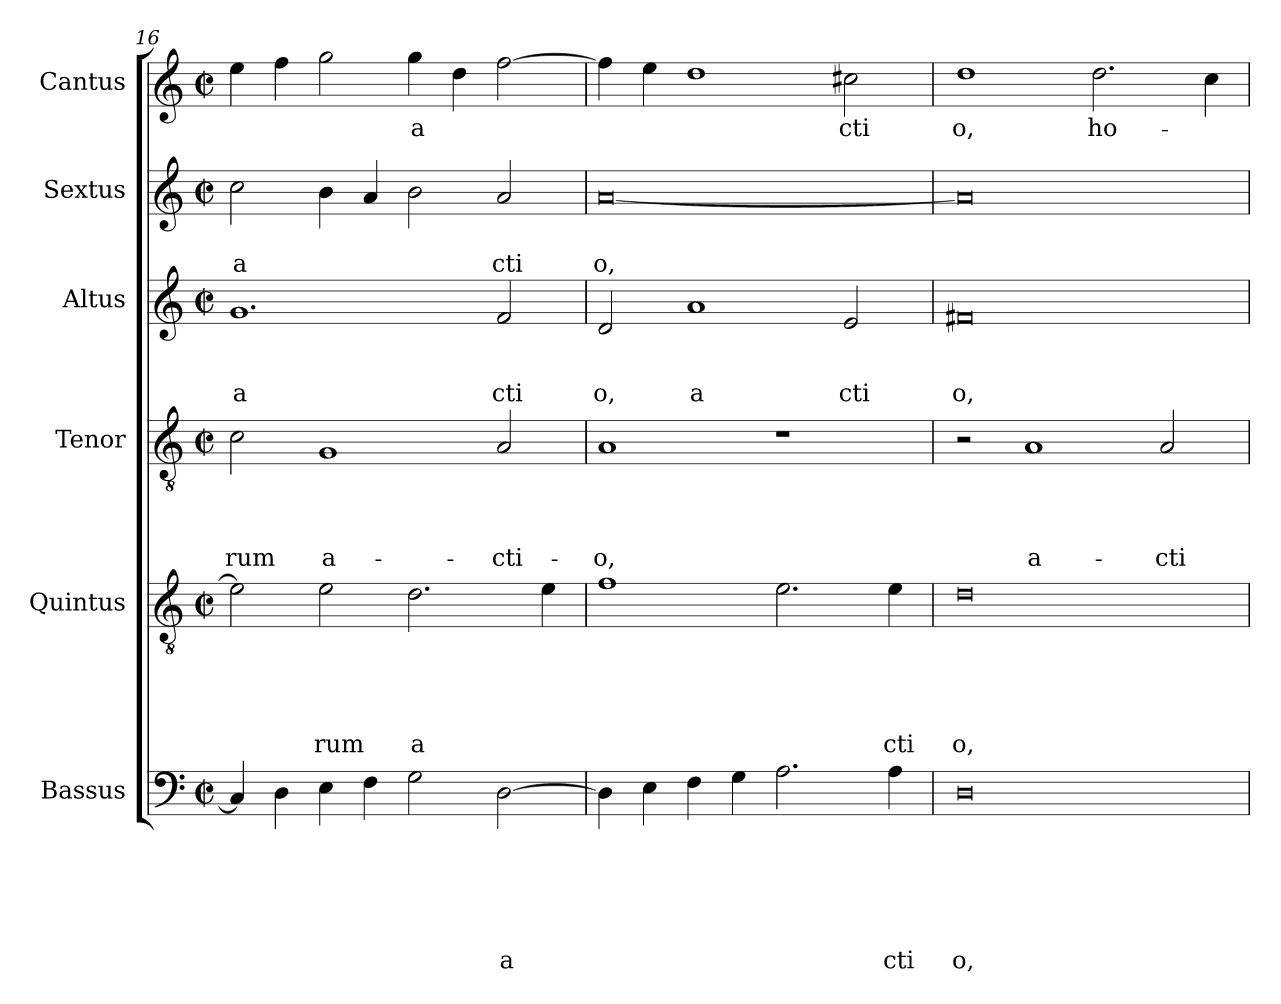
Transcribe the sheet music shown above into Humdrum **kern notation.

**kern	**text	**text	**text	**text	**text	**text	**kern	**text	**text	**text	**text	**text	**kern	**text	**text	**text	**text	**kern	**text	**text	**text	**kern	**text	**text	**kern	**text
*part6	*part6	*part6	*part6	*part6	*part6	*part6	*part5	*part5	*part5	*part5	*part5	*part5	*part4	*part4	*part4	*part4	*part4	*part3	*part3	*part3	*part3	*part2	*part2	*part2	*part1	*part1
*staff6	*staff6	*staff6	*staff6	*staff6	*staff6	*staff6	*staff5	*staff5	*staff5	*staff5	*staff5	*staff5	*staff4	*staff4	*staff4	*staff4	*staff4	*staff3	*staff3	*staff3	*staff3	*staff2	*staff2	*staff2	*staff1	*staff1
*I"Bassus	*	*	*	*	*	*	*I"Quintus	*	*	*	*	*	*I"Tenor	*	*	*	*	*I"Altus	*	*	*	*I"Sextus	*	*	*I"Cantus	*
*clefF4	*	*	*	*	*	*	*clefGv2	*	*	*	*	*	*clefGv2	*	*	*	*	*clefG2	*	*	*	*clefG2	*	*	*clefG2	*
*k[]	*	*	*	*	*	*	*k[]	*	*	*	*	*	*k[]	*	*	*	*	*k[]	*	*	*	*k[]	*	*	*k[]	*
*C:	*	*	*	*	*	*	*C:	*	*	*	*	*	*C:	*	*	*	*	*C:	*	*	*	*C:	*	*	*C:	*
*M2/2	*	*	*	*	*	*	*M2/2	*	*	*	*	*	*M2/2	*	*	*	*	*M2/2	*	*	*	*M2/2	*	*	*M2/2	*
*met(c|)	*	*	*	*	*	*	*met(c|)	*	*	*	*	*	*met(c|)	*	*	*	*	*met(c|)	*	*	*	*met(c|)	*	*	*met(c|)	*
=16	=16	=16	=16	=16	=16	=16	=16	=16	=16	=16	=16	=16	=16	=16	=16	=16	=16	=16	=16	=16	=16	=16	=16	=16	=16	=16
!	!	!	!	!	!	!	!	!	!	!	!	!	!	!	!	!	!LO:LY:b	!	!	!	!LO:LY:b	!	!	!LO:LY:b	!	!
4C/]	.	.	.	.	.	.	2e\]	.	.	.	.	.	2c\	.	.	.	-rum	1.g	.	.	a	2cc\	.	a	4ee\	.
4D\	.	.	.	.	.	.	.	.	.	.	.	.	.	.	.	.	.	.	.	.	.	.	.	.	4ff\	.
!	!	!	!	!	!	!	!	!	!	!	!	!LO:LY:b	!	!	!	!	!LO:LY:b	!	!	!	!	!	!	!	!	!
4E\	.	.	.	.	.	.	2e\	.	.	.	.	rum	1G	.	.	.	a-	.	.	.	.	4b\	.	.	2gg\	.
4F\	.	.	.	.	.	.	.	.	.	.	.	.	.	.	.	.	.	.	.	.	.	4a/	.	.	.	.
!	!	!	!	!	!	!	!	!	!	!	!	!LO:LY:b	!	!	!	!	!	!	!	!	!	!	!	!	!	!LO:LY:b
2G\	.	.	.	.	.	.	2.d\	.	.	.	.	a	.	.	.	.	.	.	.	.	.	2b\	.	.	4gg\	a
.	.	.	.	.	.	.	.	.	.	.	.	.	.	.	.	.	.	.	.	.	.	.	.	.	4dd\	.
!	!	!	!	!	!	!LO:LY:b	!	!	!	!	!	!	!	!	!	!	!LO:LY:b	!	!	!	!LO:LY:b	!	!	!LO:LY:b	!	!
[>2D\	.	.	.	.	.	a	.	.	.	.	.	.	2A/	.	.	.	-cti-	2f/	.	.	cti	2a/	.	cti	[>2ff\	.
.	.	.	.	.	.	.	4e\	.	.	.	.	.	.	.	.	.	.	.	.	.	.	.	.	.	.	.
=17	=17	=17	=17	=17	=17	=17	=17	=17	=17	=17	=17	=17	=17	=17	=17	=17	=17	=17	=17	=17	=17	=17	=17	=17	=17	=17
!	!	!	!	!	!	!	!	!	!	!	!	!	!	!	!	!	!LO:LY:b	!	!	!	!LO:LY:b	!	!	!LO:LY:b	!	!
4D\]	.	.	.	.	.	.	1f	.	.	.	.	.	1A	.	.	.	-o,	2d/	.	.	o,	[>0a	.	o,	4ff\]	.
4E\	.	.	.	.	.	.	.	.	.	.	.	.	.	.	.	.	.	.	.	.	.	.	.	.	4ee\	.
!	!	!	!	!	!	!	!	!	!	!	!	!	!	!	!	!	!	!	!	!	!LO:LY:b	!	!	!	!	!
4F\	.	.	.	.	.	.	.	.	.	.	.	.	.	.	.	.	.	1a	.	.	a	.	.	.	1dd	.
4G\	.	.	.	.	.	.	.	.	.	.	.	.	.	.	.	.	.	.	.	.	.	.	.	.	.	.
2.A\	.	.	.	.	.	.	2.e\	.	.	.	.	.	1r	.	.	.	.	.	.	.	.	.	.	.	.	.
!	!	!	!	!	!	!	!	!	!	!	!	!	!	!	!	!	!	!	!	!	!LO:LY:b	!	!	!	!	!LO:LY:b
.	.	.	.	.	.	.	.	.	.	.	.	.	.	.	.	.	.	2e/	.	.	cti	.	.	.	2cc#X\	cti
!	!	!	!	!	!	!LO:LY:b	!	!	!	!	!	!LO:LY:b	!	!	!	!	!	!	!	!	!	!	!	!	!	!
4A\	.	.	.	.	.	cti	4e\	.	.	.	.	cti	.	.	.	.	.	.	.	.	.	.	.	.	.	.
!!LO:PB:g=z
=18	=18	=18	=18	=18	=18	=18	=18	=18	=18	=18	=18	=18	=18	=18	=18	=18	=18	=18	=18	=18	=18	=18	=18	=18	=18	=18
!	!	!	!	!	!	!LO:LY:b	!	!	!	!	!	!LO:LY:b	!	!	!	!	!	!	!	!	!LO:LY:b	!	!	!	!	!LO:LY:b
0D	.	.	.	.	.	o,	0d	.	.	.	.	o,	2r	.	.	.	.	0f#X	.	.	o,	0a]	.	.	1dd	o,
!	!	!	!	!	!	!	!	!	!	!	!	!	!	!	!	!	!LO:LY:b	!	!	!	!	!	!	!	!	!
.	.	.	.	.	.	.	.	.	.	.	.	.	1A	.	.	.	a-	.	.	.	.	.	.	.	.	.
!	!	!	!	!	!	!	!	!	!	!	!	!	!	!	!	!	!	!	!	!	!	!	!	!	!	!LO:LY:b
.	.	.	.	.	.	.	.	.	.	.	.	.	.	.	.	.	.	.	.	.	.	.	.	.	2.dd\	ho-
!	!	!	!	!	!	!	!	!	!	!	!	!	!	!	!	!	!LO:LY:b	!	!	!	!	!	!	!	!	!
.	.	.	.	.	.	.	.	.	.	.	.	.	2A/	.	.	.	-cti-	.	.	.	.	.	.	.	.	.
.	.	.	.	.	.	.	.	.	.	.	.	.	.	.	.	.	.	.	.	.	.	.	.	.	4cc\	.
=	=	=	=	=	=	=	=	=	=	=	=	=	=	=	=	=	=	=	=	=	=	=	=	=	=	=
*-	*-	*-	*-	*-	*-	*-	*-	*-	*-	*-	*-	*-	*-	*-	*-	*-	*-	*-	*-	*-	*-	*-	*-	*-	*-	*-
